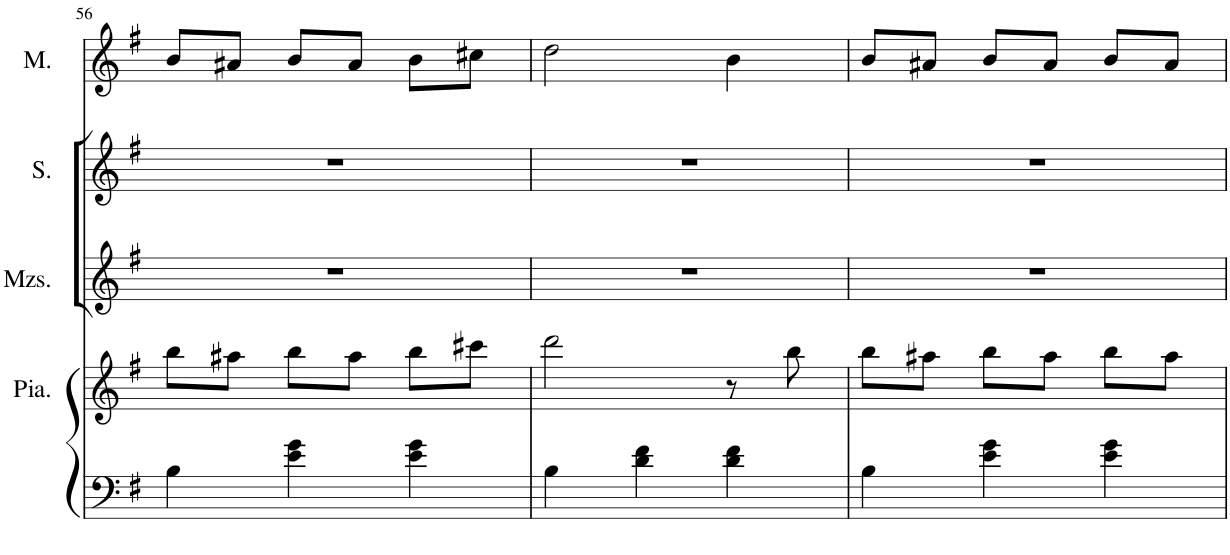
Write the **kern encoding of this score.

**kern	**kern	**kern	**kern	**kern
*part5	*part4	*part3	*part2	*part1
*staff5	*staff4	*staff3	*staff2	*staff1
*I"Piano	*I"Piano	*I"Mezzo-soprano	*I"Soprano	*I"Mariette
*	*I'Pia.	*I'Mzs.	*I'S.	*I'M.
!!LO:PB:g=z
*clefF4	*clefG2	*clefG2	*clefG2	*clefG2
*	*	*	*	*Trd1c2
*k[f#]	*k[f#]	*k[f#]	*k[f#]	*k[f#]
*M3/4	*M3/4	*M3/4	*M3/4	*M3/4
=56	=56	=56	=56	=56
4B\	8bb\L	2.r	2.r	8b/L
.	8aa#X\J	.	.	8a#X/J
4e\ 4g\	8bb\L	.	.	8b/L
.	8aa#\J	.	.	8a#/J
4e\ 4g\	8bb\L	.	.	8b\L
.	8ccc#X\J	.	.	8cc#X\J
=57	=57	=57	=57	=57
4B\	2ddd\	2.r	2.r	2dd\
4d\ 4f#\	.	.	.	.
4d\ 4f#\	8r	.	.	4b\
.	8bb\	.	.	.
=58	=58	=58	=58	=58
4B\	8bb\L	2.r	2.r	8b/L
.	8aa#X\J	.	.	8a#X/J
4e\ 4g\	8bb\L	.	.	8b/L
.	8aa#\J	.	.	8a#/J
4e\ 4g\	8bb\L	.	.	8b/L
.	8aa#\J	.	.	8a#/J
=	=	=	=	=
*-	*-	*-	*-	*-
